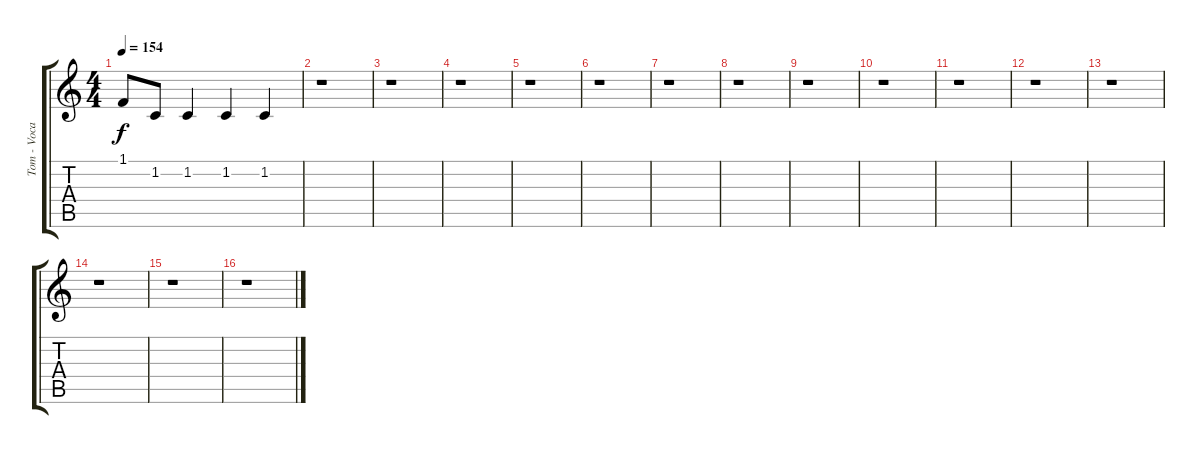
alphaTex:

\track ("Tom - Vocals" "Tom - Voca") {instrument synthbrass2}
\staff {score tabs}
\tuning (E4 B3 G3 D3 A2 E2) {hide}
\ts (4 4)
\tempo 154
\clef g2
\ks c
1.1{t}.8{dy f} 1.2.8 1.2.4 1.2.4 1.2.4 |
r.1 |
r.1 |
r.1 |
r.1 |
r.1 |
r.1 |
r.1 |
r.1 |
r.1 |
r.1 |
r.1 |
r.1 |
r.1 |
r.1 |
r.1
